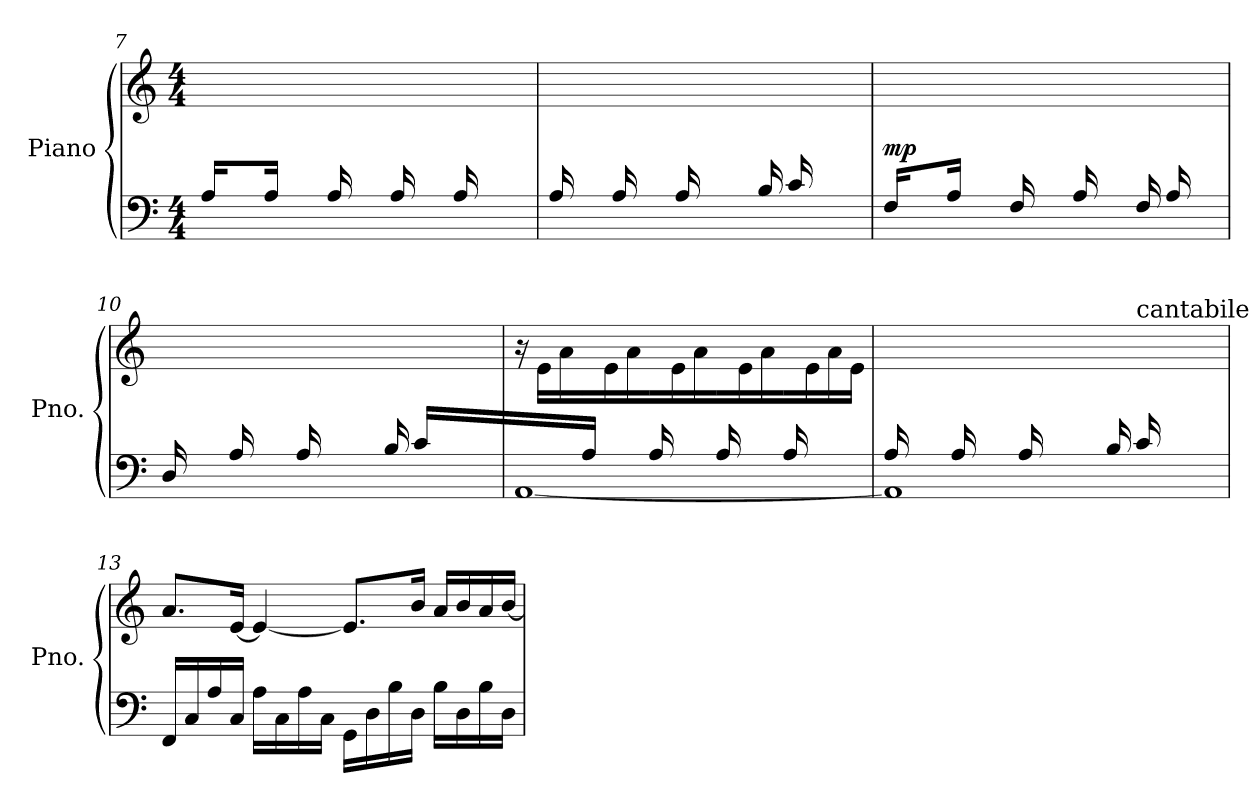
**kern	**kern	**dynam
*part1	*part1	*part1
*staff2	*staff1	*staff1/2
*I"Piano	*	*
*I'Pno.	*	*
*clefF4	*clefG2	*
*k[]	*k[]	*
*M4/4	*M4/4	*
=7	=7	=7
*^	*	*
16A/LL	1ryy	16ryy	.
8ryy	.	16e\	.
.	.	16a\	.
16A/JJ	.	16ryy	.
8ryy	.	16e\LL	.
.	.	16a\	.
16A/	.	16ryy	.
8ryy	.	16e\JJ	.
.	.	16a\LL	.
16A/	.	16ryy	.
8ryy	.	16e\	.
.	.	16a\JJ	.
16A/LL	.	16ryy	.
8.ryy	.	16e\	.
.	.	16b\	.
.	.	16e\JJ	.
=8	=8	=8	=8
16A/LL	1ryy	16ryy	.
8ryy	.	16e\	.
.	.	16a\	.
16A/JJ	.	16ryy	.
8ryy	.	16e\LL	.
.	.	16a\	.
16A/	.	16ryy	.
4ryy	.	16e\JJ	.
.	.	8.a\L	.
16B/Jk	.	8ryy	.
16c/LL	.	.	.
8.ryy	.	16e\	.
.	.	16g\	.
.	.	16b\JJ	.
!!LO:LB:g=z
=9	=9	=9	=9
!	!	!	!LO:DY:a=2
16F/LL	1ryy	16ryy	mp
8ryy	.	16e\	.
.	.	16a\	.
16A/JJ	.	16ryy	.
8ryy	.	16e\LL	.
.	.	16a\	.
16F/	.	16ryy	.
8ryy	.	16e\JJ	.
.	.	16a\LL	.
16A/	.	16ryy	.
8ryy	.	16e\	.
.	.	16a\JJ	.
16F/LL	.	8ryy	.
16A/	.	.	.
8ryy	.	16e\	.
.	.	16a\JJ	.
=10	=10	=10	=10
16D/LL	1ryy	16ryy	.
8ryy	.	16e\	.
.	.	16a\	.
16A/JJ	.	16ryy	.
8ryy	.	16e\LL	.
.	.	16a\	.
16A/	.	16ryy	.
4ryy	.	16e\JJ	.
.	.	8.a\L	.
16B/Jk	.	8ryy	.
16c/LL	.	.	.
8.ryy	.	16e\	.
.	.	16g\	.
.	.	16b\JJ	.
=11	=11	=11	=11
8.ryy	[1AA	16r	.
.	.	16e\LL	.
.	.	16a\	.
16A/JJ	.	16ryy	.
8ryy	.	16e\LL	.
.	.	16a\	.
16A/	.	16ryy	.
8ryy	.	16e\JJ	.
.	.	16a\LL	.
16A/	.	16ryy	.
8ryy	.	16e\	.
.	.	16a\JJ	.
16A/LL	.	16ryy	.
8.ryy	.	16e\	.
.	.	16a\	.
.	.	16e\JJ	.
!!LO:LB:g=z
=12	=12	=12	=12
16A/LL	1AA]	16ryy	.
8ryy	.	16e\	.
.	.	16a\	.
16A/JJ	.	16ryy	.
8ryy	.	16e\LL	.
.	.	16a\	.
16A/	.	16ryy	.
4ryy	.	16e\JJ	.
.	.	8.a\L	.
16B/Jk	.	16ryy	.
!	!	!LO:TX:a:t=cantabile	!
16c/LL	.	16ryy	.
8.ryy	.	16e\	.
.	.	16g\	.
.	.	16b\JJ	.
*v	*v	*	*
=13	=13	=13
16FF/LL	8.a/L	.
16C/	.	.
16A/	.	.
16C/JJ	[16e/Jk	.
16A\LL	4e/_	.
16C\	.	.
16A\	.	.
16C\JJ	.	.
16GG\LL	8.e/L]	.
16D\	.	.
16B\	.	.
16D\JJ	16b/Jk	.
16B\LL	16a/LL	.
16D\	16b/	.
16B\	16a/	.
16D\JJ	[16b/JJ	.
=	=	=
*-	*-	*-
